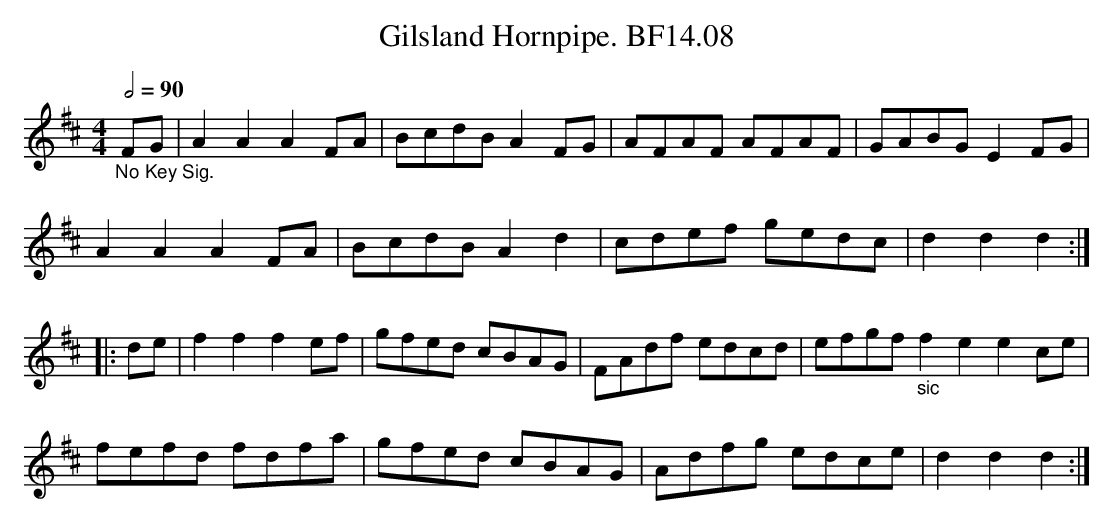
X:1
T:Gilsland Hornpipe. BF14.08
M:4/4
L:1/8
Q:1/2=90
K:D
"_No Key Sig."FG|A2A2A2FA|BcdBA2FG|AFAF AFAF|GABGE2FG|
A2A2A2FA|BcdBA2d2|cdef gedc|d2d2d2:|
|:de|f2f2f2ef|gfed cBAG|FAdf edcd|efgf "_sic"f2e2e2ce|
fefd fdfa|gfed cBAG|Adfg edce|d2d2d2:|
